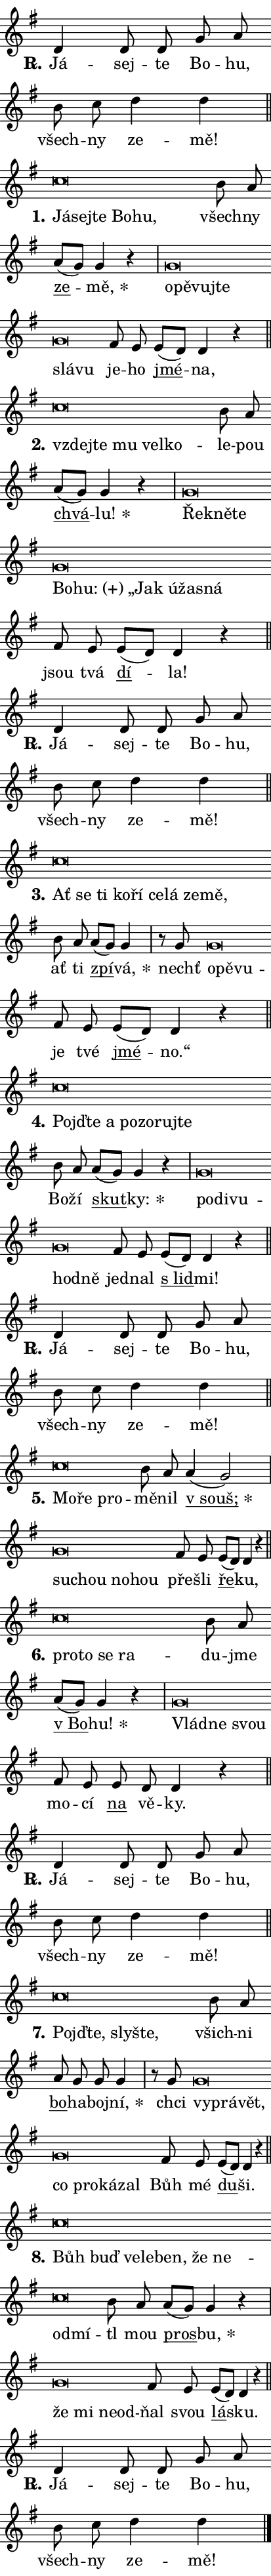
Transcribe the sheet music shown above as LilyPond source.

\version "2.22.1"
\header { tagline = "" }
\paper {
  indent = 0\cm
  top-margin = 0\cm
  right-margin = 0\cm
  bottom-margin = 0\cm
  left-margin = 0\cm
  paper-width = 7\cm
  page-breaking = #ly:one-page-breaking
  system-system-spacing.basic-distance = #11
  score-system-spacing.basic-distance = #11.3
  ragged-last = ##f
}


%% Author: Thomas Morley
%% https://lists.gnu.org/archive/html/lilypond-user/2020-05/msg00002.html
#(define (line-position grob)
"Returns position of @var[grob} in current system:
   @code{'start}, if at first time-step
   @code{'end}, if at last time-step
   @code{'middle} otherwise
"
  (let* ((col (ly:item-get-column grob))
         (ln (ly:grob-object col 'left-neighbor))
         (rn (ly:grob-object col 'right-neighbor))
         (col-to-check-left (if (ly:grob? ln) ln col))
         (col-to-check-right (if (ly:grob? rn) rn col))
         (break-dir-left
           (and
             (ly:grob-property col-to-check-left 'non-musical #f)
             (ly:item-break-dir col-to-check-left)))
         (break-dir-right
           (and
             (ly:grob-property col-to-check-right 'non-musical #f)
             (ly:item-break-dir col-to-check-right))))
        (cond ((eqv? 1 break-dir-left) 'start)
              ((eqv? -1 break-dir-right) 'end)
              (else 'middle))))

#(define (tranparent-at-line-position vctor)
  (lambda (grob)
  "Relying on @code{line-position} select the relevant enry from @var{vctor}.
Used to determine transparency,"
    (case (line-position grob)
      ((end) (not (vector-ref vctor 0)))
      ((middle) (not (vector-ref vctor 1)))
      ((start) (not (vector-ref vctor 2))))))

noteHeadBreakVisibility =
#(define-music-function (break-visibility)(vector?)
"Makes @code{NoteHead}s transparent relying on @var{break-visibility}"
#{
  \override NoteHead.transparent =
    #(tranparent-at-line-position break-visibility)
#})

#(define delete-ledgers-for-transparent-note-heads
  (lambda (grob)
    "Reads whether a @code{NoteHead} is transparent.
If so this @code{NoteHead} is removed from @code{'note-heads} from
@var{grob}, which is supposed to be @code{LedgerLineSpanner}.
As a result ledgers are not printed for this @code{NoteHead}"
    (let* ((nhds-array (ly:grob-object grob 'note-heads))
           (nhds-list
             (if (ly:grob-array? nhds-array)
                 (ly:grob-array->list nhds-array)
                 '()))
           ;; Relies on the transparent-property being done before
           ;; Staff.LedgerLineSpanner.after-line-breaking is executed.
           ;; This is fragile ...
           (to-keep
             (remove
               (lambda (nhd)
                 (ly:grob-property nhd 'transparent #f))
               nhds-list)))
      ;; TODO find a better method to iterate over grob-arrays, similiar
      ;; to filter/remove etc for lists
      ;; For now rebuilt from scratch
      (set! (ly:grob-object grob 'note-heads)  '())
      (for-each
        (lambda (nhd)
          (ly:pointer-group-interface::add-grob grob 'note-heads nhd))
        to-keep))))

hideNotes = {
  \noteHeadBreakVisibility #begin-of-line-visible
}
unHideNotes = {
  \noteHeadBreakVisibility #all-visible
}

% work-around for resetting accidentals
% https://lilypond.org/doc/v2.23/Documentation/notation/displaying-rhythms#unmetered-music
cadenzaMeasure = {
  \cadenzaOff
  \partial 1024 s1024
  \cadenzaOn
}

#(define-markup-command (accent layout props text) (markup?)
  "Underline accented syllable"
  (interpret-markup layout props
    #{\markup \override #'(offset . 4.3) \underline { #text }#}))

responsum = \markup \concat {
  "R" \hspace #-1.05 \path #0.1 #'((moveto 0 0.07) (lineto 0.9 0.8)) \hspace #0.05 "."
}

\layout {
    \context {
        \Staff
        \remove "Time_signature_engraver"
        \override LedgerLineSpanner.after-line-breaking = #delete-ledgers-for-transparent-note-heads
    }
    \context {
        \Voice {
            \override NoteHead.output-attributes = #'((class . "notehead"))
            \override Hairpin.height = #0.55
        }
    }
    \context {
        \Lyrics {
            \override StanzaNumber.output-attributes = #'((class . "stanzanumber"))
            \override LyricSpace.minimum-distance = #0.9
            \override LyricText.font-name = #"TeX Gyre Schola"
            \override LyricText.font-size = 1
            \override StanzaNumber.font-name = #"TeX Gyre Schola Bold"
            \override StanzaNumber.font-size = 1
        }
    }
}

% magnetic-lyrics.ily
%
%   written by
%     Jean Abou Samra <jean@abou-samra.fr>
%     Werner Lemberg <wl@gnu.org>
%
%   adapted by
%     Jiri Hon <jiri.hon@gmail.com>
%
% Version 2022-Apr-15

% https://www.mail-archive.com/lilypond-user@gnu.org/msg149350.html

#(define (Left_hyphen_pointer_engraver context)
   "Collect syllable-hyphen-syllable occurrences in lyrics and store
them in properties.  This engraver only looks to the left.  For
example, if the lyrics input is @code{foo -- bar}, it does the
following.

@itemize @bullet
@item
Set the @code{text} property of the @code{LyricHyphen} grob between
@q{foo} and @q{bar} to @code{foo}.

@item
Set the @code{left-hyphen} property of the @code{LyricText} grob with
text @q{foo} to the @code{LyricHyphen} grob between @q{foo} and
@q{bar}.
@end itemize

Use this auxiliary engraver in combination with the
@code{lyric-@/text::@/apply-@/magnetic-@/offset!} hook."
   (let ((hyphen #f)
         (text #f))
     (make-engraver
      (acknowledgers
       ((lyric-syllable-interface engraver grob source-engraver)
        (set! text grob)))
      (end-acknowledgers
       ((lyric-hyphen-interface engraver grob source-engraver)
        ;(when (not (grob::has-interface grob 'lyric-space-interface))
          (set! hyphen grob)));)
      ((stop-translation-timestep engraver)
       (when (and text hyphen)
         (ly:grob-set-object! text 'left-hyphen hyphen))
       (set! text #f)
       (set! hyphen #f)))))

#(define (lyric-text::apply-magnetic-offset! grob)
   "If the space between two syllables is less than the value in
property @code{LyricText@/.details@/.squash-threshold}, move the right
syllable to the left so that it gets concatenated with the left
syllable.

Use this function as a hook for
@code{LyricText@/.after-@/line-@/breaking} if the
@code{Left_@/hyphen_@/pointer_@/engraver} is active."
   (let ((hyphen (ly:grob-object grob 'left-hyphen #f)))
     (when hyphen
       (let ((left-text (ly:spanner-bound hyphen LEFT)))
         (when (grob::has-interface left-text 'lyric-syllable-interface)
           (let* ((common (ly:grob-common-refpoint grob left-text X))
                  (this-x-ext (ly:grob-extent grob common X))
                  (left-x-ext
                   (begin
                     ;; Trigger magnetism for left-text.
                     (ly:grob-property left-text 'after-line-breaking)
                     (ly:grob-extent left-text common X)))
                  ;; `delta` is the gap width between two syllables.
                  (delta (- (interval-start this-x-ext)
                            (interval-end left-x-ext)))
                  (details (ly:grob-property grob 'details))
                  (threshold (assoc-get 'squash-threshold details 0.2)))
             (when (< delta threshold)
               (let* (;; We have to manipulate the input text so that
                      ;; ligatures crossing syllable boundaries are not
                      ;; disabled.  For languages based on the Latin
                      ;; script this is essentially a beautification.
                      ;; However, for non-Western scripts it can be a
                      ;; necessity.
                      (lt (ly:grob-property left-text 'text))
                      (rt (ly:grob-property grob 'text))
                      (is-space (grob::has-interface hyphen 'lyric-space-interface))
                      (space (if is-space " " ""))
                      (space-markup (grob-interpret-markup grob " "))
                      (space-size (interval-length (ly:stencil-extent space-markup X)))
                      (extra-delta (if is-space space-size 0))
                      ;; Append new syllable.
                      (ltrt-space (if (and (string? lt) (string? rt))
                                (string-append lt space rt)
                                (make-concat-markup (list lt space rt))))
                      ;; Right-align `ltrt` to the right side.
                      (ltrt-space-markup (grob-interpret-markup
                               grob
                               (make-translate-markup
                                (cons (interval-length this-x-ext) 0)
                                (make-right-align-markup ltrt-space)))))
                 (begin
                   ;; Don't print `left-text`.
                   (ly:grob-set-property! left-text 'stencil #f)
                   ;; Set text and stencil (which holds all collected
                   ;; syllables so far) and shift it to the left.
                   (ly:grob-set-property! grob 'text ltrt-space)
                   (ly:grob-set-property! grob 'stencil ltrt-space-markup)
                   (ly:grob-translate-axis! grob (- (- delta extra-delta)) X))))))))))


#(define (lyric-hyphen::displace-bounds-first grob)
   ;; Make very sure this callback isn't triggered too early.
   (let ((left (ly:spanner-bound grob LEFT))
         (right (ly:spanner-bound grob RIGHT)))
     (ly:grob-property left 'after-line-breaking)
     (ly:grob-property right 'after-line-breaking)
     (ly:lyric-hyphen::print grob)))

squashThreshold = #0.4

\layout {
  \context {
    \Lyrics
    \consists #Left_hyphen_pointer_engraver
    \override LyricText.after-line-breaking =
      #lyric-text::apply-magnetic-offset!
    \override LyricHyphen.stencil = #lyric-hyphen::displace-bounds-first
    \override LyricText.details.squash-threshold = \squashThreshold
    \override LyricHyphen.minimum-distance = 0
    \override LyricHyphen.minimum-length = \squashThreshold
  }
}

squash = \override LyricText.details.squash-threshold = 9999
unSquash = \override LyricText.details.squash-threshold = \squashThreshold

left = \override LyricText.self-alignment-X = #LEFT
unLeft = \revert LyricText.self-alignment-X

starOffset = #(lambda (grob) 
                (let ((x_offset (ly:self-alignment-interface::aligned-on-x-parent grob)))
                  (if (= x_offset 0) 0 (+ x_offset 1.2))))

star = #(define-music-function (syllable)(string?)
"Append star separator at the end of a syllable"
#{
  \once \override LyricText.X-offset = #starOffset
  \lyricmode { \markup {
    #syllable
    \override #'((font-name . "TeX Gyre Schola Bold")) \hspace #0.2 \lower #0.65 \larger "*"
  } }
#})

starAccent = #(define-music-function (syllable)(string?)
"Append star separator at the end of a syllable and make accent"
#{
  \once \override LyricText.X-offset = #starOffset
  \lyricmode { \markup {
    \accent #syllable
    \override #'((font-name . "TeX Gyre Schola Bold")) \hspace #0.2 \lower #0.65 \larger "*"
  } }
#})

breath = #(define-music-function (syllable)(string?)
"Append breathing indicator at the end of a syllable"
#{
  \lyricmode { \markup { #syllable "+" } }
#})

optionalBreath = #(define-music-function (syllable)(string?)
"Append optional breathing indicator at the end of a syllable"
#{
  \lyricmode { \markup { #syllable "(+)" } }
#})


\score {
    <<
        \new Voice = "melody" { \cadenzaOn \key g \major \relative { d'4 d8 d g a \bar "" b c d4 d \cadenzaMeasure \bar "||" \break } }
        \new Lyrics \lyricsto "melody" { \lyricmode { \set stanza = \responsum
Já -- sej -- te Bo -- hu, všech -- ny ze -- mě! } }
    >>
    \layout {}
}

\score {
    <<
        \new Voice = "melody" { \cadenzaOn \key g \major \relative { c''\breve*1/16 \hideNotes \breve*1/16 \bar "" \breve*1/16 \bar "" \breve*1/16 \breve*1/16 \bar "" \unHideNotes b8 a \bar "" a[( g)] g4 r \cadenzaMeasure \bar "|" g\breve*1/16 \hideNotes \breve*1/16 \bar "" \breve*1/16 \bar "" \breve*1/16 \bar "" \breve*1/16 \breve*1/16 \bar "" \unHideNotes fis8 e \bar "" e[( d)] d4 r \cadenzaMeasure \bar "||" \break } }
        \new Lyrics \lyricsto "melody" { \lyricmode { \set stanza = "1."
\left Já -- \squash sej -- te Bo -- hu, \unLeft \unSquash všech -- ny \markup \accent ze -- \star mě, \left o -- \squash pě -- vuj -- te slá -- vu \unLeft \unSquash je -- ho \markup \accent jmé -- na, } }
    >>
    \layout {}
}

\score {
    <<
        \new Voice = "melody" { \cadenzaOn \key g \major \relative { c''\breve*1/16 \hideNotes \breve*1/16 \bar "" \breve*1/16 \bar "" \breve*1/16 \breve*1/16 \bar "" \unHideNotes b8 a \bar "" a[( g)] g4 r \cadenzaMeasure \bar "|" g\breve*1/16 \hideNotes \breve*1/16 \bar "" \breve*1/16 \bar "" \breve*1/16 \bar "" \breve*1/16 \bar "" \breve*1/16 \bar "" \breve*1/16 \bar "" \breve*1/16 \breve*1/16 \bar "" \unHideNotes fis8 e \bar "" e[( d)] d4 r \cadenzaMeasure \bar "||" \break } }
        \new Lyrics \lyricsto "melody" { \lyricmode { \set stanza = "2."
\left vzdej -- \squash te mu vel -- ko -- \unLeft \unSquash le -- pou \markup \accent chvá -- \star lu! \left Ře -- \squash kně -- te Bo -- \optionalBreath hu: „Jak ú -- ža -- sná \unLeft \unSquash jsou tvá \markup \accent dí -- la! } }
    >>
    \layout {}
}

\score {
    <<
        \new Voice = "melody" { \cadenzaOn \key g \major \relative { d'4 d8 d g a \bar "" b c d4 d \cadenzaMeasure \bar "||" \break } }
        \new Lyrics \lyricsto "melody" { \lyricmode { \set stanza = \responsum
Já -- sej -- te Bo -- hu, všech -- ny ze -- mě! } }
    >>
    \layout {}
}

\score {
    <<
        \new Voice = "melody" { \cadenzaOn \key g \major \relative { c''\breve*1/16 \hideNotes \breve*1/16 \bar "" \breve*1/16 \bar "" \breve*1/16 \bar "" \breve*1/16 \bar "" \breve*1/16 \bar "" \breve*1/16 \bar "" \breve*1/16 \breve*1/16 \bar "" \unHideNotes b8 a \bar "" a[( g)] g4 \cadenzaMeasure \bar "|" r8 g8 g\breve*1/16 \hideNotes \breve*1/16 \breve*1/16 \bar "" \unHideNotes fis8 e \bar "" e[( d)] d4 r \cadenzaMeasure \bar "||" \break } }
        \new Lyrics \lyricsto "melody" { \lyricmode { \set stanza = "3."
\left Ať \squash se ti ko -- ří ce -- lá ze -- mě, \unLeft \unSquash ať ti \markup \accent zpí -- \star vá, nechť \left o -- \squash pě -- vu -- \unLeft \unSquash je tvé \markup \accent jmé -- no.“ } }
    >>
    \layout {}
}

\score {
    <<
        \new Voice = "melody" { \cadenzaOn \key g \major \relative { c''\breve*1/16 \hideNotes \breve*1/16 \bar "" \breve*1/16 \bar "" \breve*1/16 \bar "" \breve*1/16 \bar "" \breve*1/16 \breve*1/16 \bar "" \unHideNotes b8 a \bar "" a[( g)] g4 r \cadenzaMeasure \bar "|" g\breve*1/16 \hideNotes \breve*1/16 \bar "" \breve*1/16 \bar "" \breve*1/16 \breve*1/16 \bar "" \unHideNotes fis8 e \bar "" e[( d)] d4 r \cadenzaMeasure \bar "||" \break } }
        \new Lyrics \lyricsto "melody" { \lyricmode { \set stanza = "4."
\left Pojď -- \squash te a po -- zo -- ruj -- te \unLeft \unSquash Bo -- ží \markup \accent skut -- \star ky: \left po -- \squash di -- vu -- hod -- ně \unLeft \unSquash jed -- nal \markup \accent "s lid" -- mi! } }
    >>
    \layout {}
}

\score {
    <<
        \new Voice = "melody" { \cadenzaOn \key g \major \relative { d'4 d8 d g a \bar "" b c d4 d \cadenzaMeasure \bar "||" \break } }
        \new Lyrics \lyricsto "melody" { \lyricmode { \set stanza = \responsum
Já -- sej -- te Bo -- hu, všech -- ny ze -- mě! } }
    >>
    \layout {}
}

\score {
    <<
        \new Voice = "melody" { \cadenzaOn \key g \major \relative { c''\breve*1/16 \hideNotes \breve*1/16 \breve*1/16 \bar "" \unHideNotes b8 a \bar "" a4( g2) \cadenzaMeasure \bar "|" g\breve*1/16 \hideNotes \breve*1/16 \bar "" \breve*1/16 \breve*1/16 \bar "" \unHideNotes fis8 e \bar "" e[( d)] d4 r \cadenzaMeasure \bar "||" \break } }
        \new Lyrics \lyricsto "melody" { \lyricmode { \set stanza = "5."
\left Mo -- \squash ře pro -- \unLeft \unSquash mě -- nil \starAccent "v souš;" \left su -- \squash chou no -- hou \unLeft \unSquash pře -- šli \markup \accent ře -- ku, } }
    >>
    \layout {}
}

\score {
    <<
        \new Voice = "melody" { \cadenzaOn \key g \major \relative { c''\breve*1/16 \hideNotes \breve*1/16 \bar "" \breve*1/16 \breve*1/16 \bar "" \unHideNotes b8 a \bar "" a[( g)] g4 r \cadenzaMeasure \bar "|" g\breve*1/16 \hideNotes \breve*1/16 \breve*1/16 \bar "" \unHideNotes fis8 e \bar "" e d d4 r \cadenzaMeasure \bar "||" \break } }
        \new Lyrics \lyricsto "melody" { \lyricmode { \set stanza = "6."
\left pro -- \squash to se ra -- \unLeft \unSquash du -- jme \markup \accent "v Bo" -- \star hu! \left Vlád -- \squash ne svou \unLeft \unSquash mo -- cí \markup \accent na vě -- ky. } }
    >>
    \layout {}
}

\score {
    <<
        \new Voice = "melody" { \cadenzaOn \key g \major \relative { d'4 d8 d g a \bar "" b c d4 d \cadenzaMeasure \bar "||" \break } }
        \new Lyrics \lyricsto "melody" { \lyricmode { \set stanza = \responsum
Já -- sej -- te Bo -- hu, všech -- ny ze -- mě! } }
    >>
    \layout {}
}

\score {
    <<
        \new Voice = "melody" { \cadenzaOn \key g \major \relative { c''\breve*1/16 \hideNotes \breve*1/16 \bar "" \breve*1/16 \breve*1/16 \bar "" \unHideNotes b8 a \bar "" a g g g4 \cadenzaMeasure \bar "|" r8 g8 g\breve*1/16 \hideNotes \breve*1/16 \bar "" \breve*1/16 \bar "" \breve*1/16 \bar "" \breve*1/16 \bar "" \breve*1/16 \breve*1/16 \bar "" \unHideNotes fis8 e \bar "" e[( d)] d4 r \cadenzaMeasure \bar "||" \break } }
        \new Lyrics \lyricsto "melody" { \lyricmode { \set stanza = "7."
\left Pojď -- \squash te, sly -- šte, \unLeft \unSquash všich -- ni \markup \accent bo -- ha -- boj -- \star ní, chci \left vy -- \squash prá -- vět, co pro -- ká -- zal \unLeft \unSquash Bůh mé \markup \accent du -- ši. } }
    >>
    \layout {}
}

\score {
    <<
        \new Voice = "melody" { \cadenzaOn \key g \major \relative { c''\breve*1/16 \hideNotes \breve*1/16 \bar "" \breve*1/16 \bar "" \breve*1/16 \bar "" \breve*1/16 \bar "" \breve*1/16 \bar "" \breve*1/16 \bar "" \breve*1/16 \breve*1/16 \bar "" \unHideNotes b8 a \bar "" a[( g)] g4 r \cadenzaMeasure \bar "|" g\breve*1/16 \hideNotes \breve*1/16 \bar "" \breve*1/16 \breve*1/16 \bar "" \unHideNotes fis8 e \bar "" e[( d)] d4 r \cadenzaMeasure \bar "||" \break } }
        \new Lyrics \lyricsto "melody" { \lyricmode { \set stanza = "8."
\left Bůh \squash buď ve -- le -- ben, že ne -- od -- mí -- \unLeft \unSquash tl mou \markup \accent pros -- \star bu, \left že \squash mi ne -- od -- \unLeft \unSquash ňal svou \markup \accent lá -- sku. } }
    >>
    \layout {}
}

\score {
    <<
        \new Voice = "melody" { \cadenzaOn \key g \major \relative { d'4 d8 d g a \bar "" b c d4 d \cadenzaMeasure \bar "||" \break } \bar "|." }
        \new Lyrics \lyricsto "melody" { \lyricmode { \set stanza = \responsum
Já -- sej -- te Bo -- hu, všech -- ny ze -- mě! } }
    >>
    \layout {}
}
